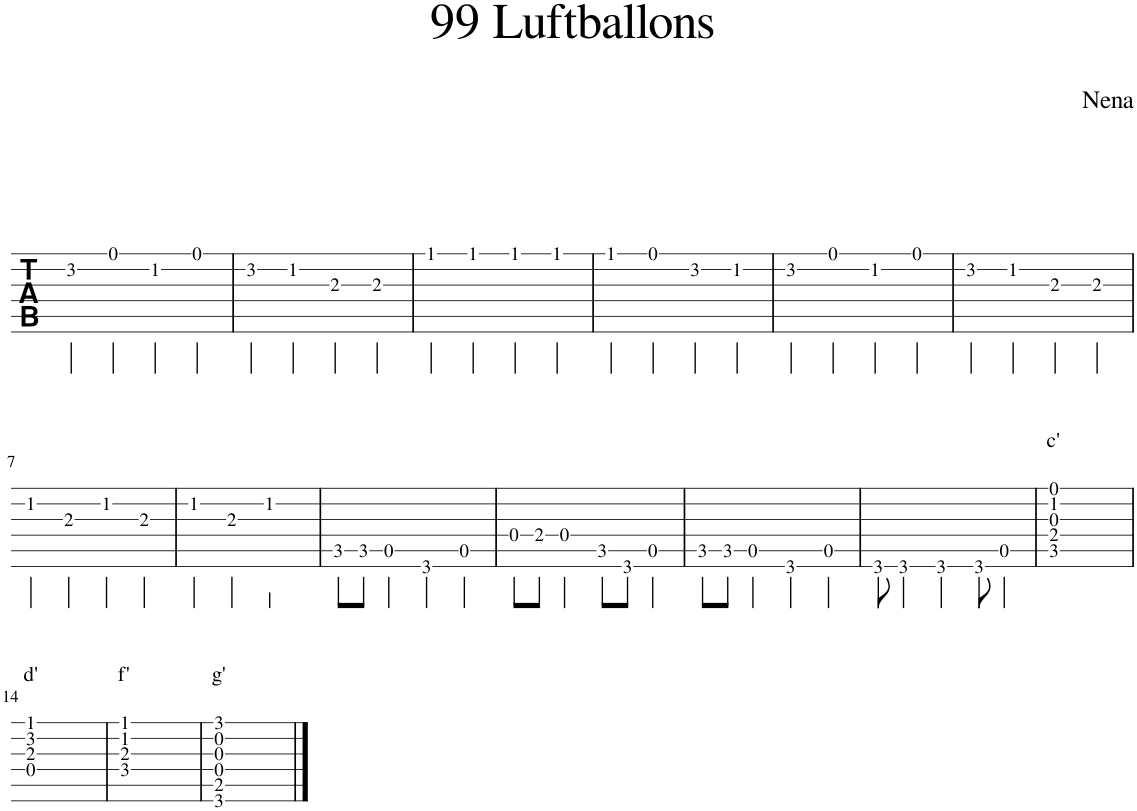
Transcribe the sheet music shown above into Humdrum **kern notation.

**kern
*part1
*staff1
*I"Guitar
*I'Guit.
*stria6
*
*k[]
*M4/4
=1
4d\
4e\
4c\
4e\
=2
4d\
4c\
4A\
4A\
=3
4f\
4f\
4f\
4f\
=4
4f\
4e\
4d\
4c\
=5
4d\
4e\
4c\
4e\
=6
4d\
4c\
4A\
4A\
!!LO:LB:g=z
=7
4c\
4A\
4c\
4A\
=8
4c\
4A\
2c\
=9
8C\L
8C\J
4AA\
4GG\
4AA\
=10
8D\L
8E\J
4D\
8C\L
8GG\J
4AA\
=11
8C\L
8C\J
4AA\
4GG\
4AA\
=12
8GG\
4GG\
4GG\
8GG\
4AA\
=13
!LO:TX:a:t=c'
1C 1E 1G 1c 1e
!!LO:LB:g=z
=14
!LO:TX:a:t=d'
1D 1A 1d 1f
=15
!LO:TX:a:t=f'
1F 1A 1c 1f
=16
!LO:TX:a:t=g'
1GG 1BB 1D 1G 1B 1g
==
*-
